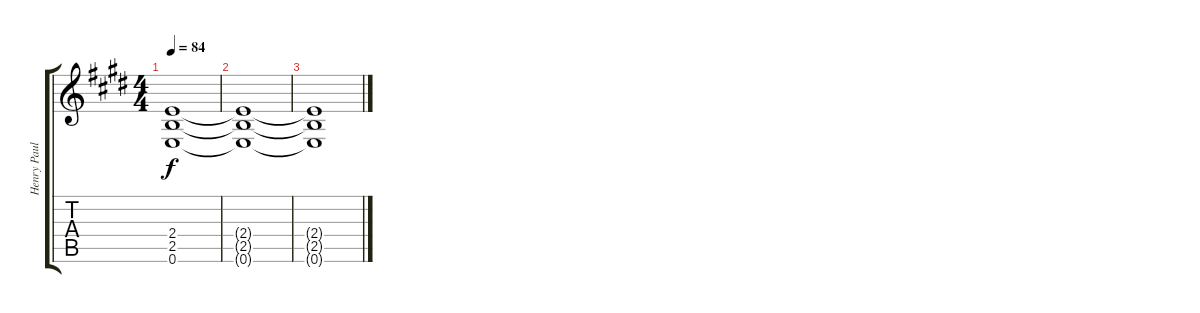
\track ("Henry Paul Guitar" "Henry Paul") {instrument electricguitarclean}
\staff {score tabs}
\tuning (E4 B3 G3 D3 A2 E2) {hide}
\ts (4 4)
\tempo 84
\clef g2
\ks e
(2.4 2.5 0.6).1{dy f} |
(2.4{t} 2.5{t} 0.6{t}).1 |
(2.4{t} 2.5{t} 0.6{t}).1
